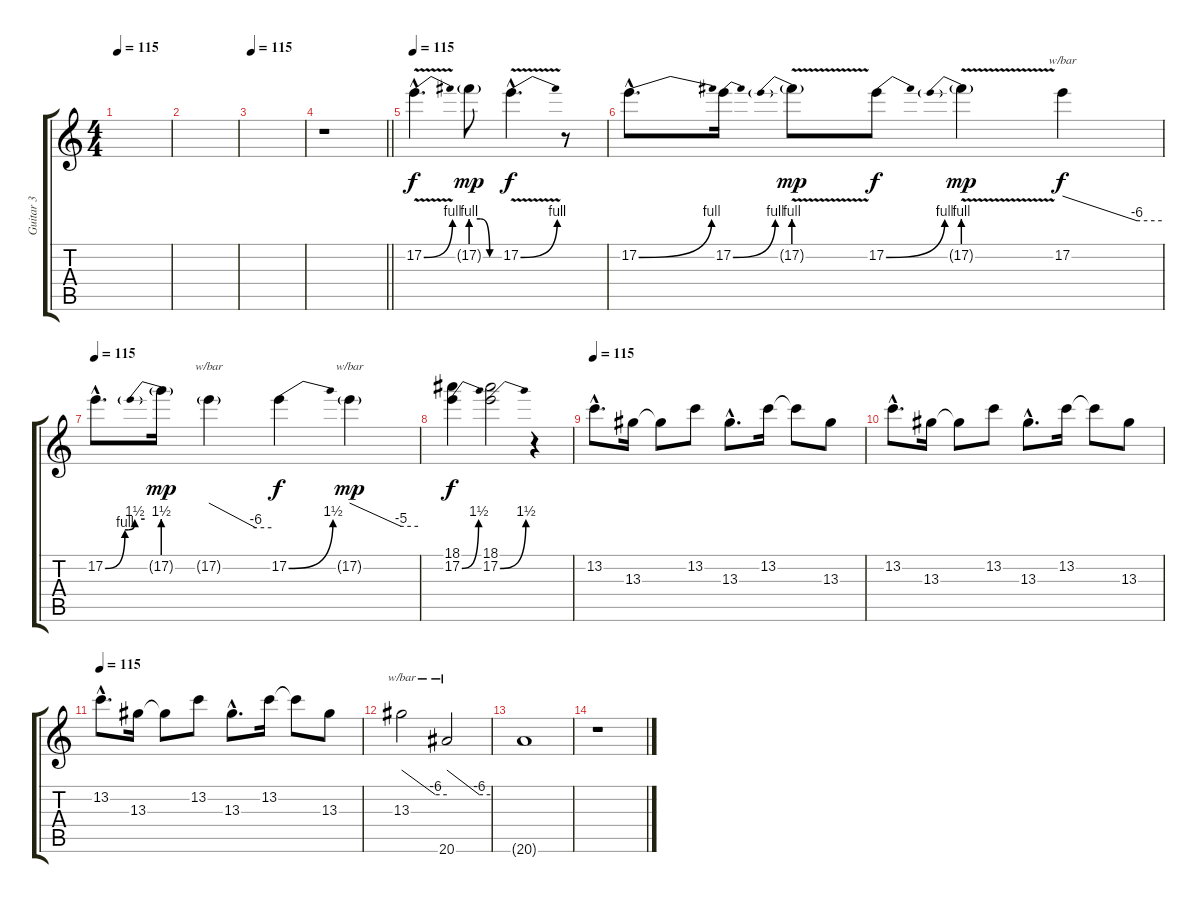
\track ("Guitar 3" "Guitar 3") {instrument distortionguitar}
\staff {score tabs}
\tuning (E4 B3 G3 D3 A2 D2) {hide}
\ts (4 4)
\tempo 115
\clef g2
\ks c
|
|
\tempo 115
|
\barLineRight lightlight
r.1 |
\tempo 115
17.2{be (bend 0 0 60 4) v hac}.4{d} 17.2{be (custom 0 4 20 4 40 0 60 0) g}.8{dy mp} 17.2{be (bend 0 0 60 4) v hac}.4{d dy f} r.8 |
17.2{be (bend 0 0 60 4) hac}.8{d} 17.2{be (bend 0 0 60 4)}.16 17.2{be (prebend 0 4 60 4) v g}.8{dy mp} 17.2{be (bend 0 0 60 4)}.8{dy f} 17.2{be (prebend 0 4 60 4) v g}.4{dy mp} 17.2.4{tbe (custom default 0 0 45 -24 60 -24) dy f} |
\tempo 115
17.2{be (custom 0 0 30 4 35 4 45 6 60 6) hac}.8{d} 17.2{be (prebend 0 6 60 6) g}.16{dy mp} 17.2{g}.4{tbe (custom default 0 0 45 -24 60 -24)} 17.2{be (bend 0 0 60 6)}.4{dy f} 17.2{g}.4{tbe (custom default 0 0 45 -20 60 -20) dy mp} |
(18.1 17.2{be (bend 0 0 60 6)}).4{dy f} (18.1 17.2{be (bend 0 0 60 6)}).2 r.4 |
\tempo 115
13.2{hac}.8{d} 13.3.16 13.3{t}.8 13.2.8 13.3{hac}.8{d} 13.2.16 13.2{t}.8 13.3.8 |
13.2{hac}.8{d} 13.3.16 13.3{t}.8 13.2.8 13.3{hac}.8{d} 13.2.16 13.2{t}.8 13.3.8 |
\tempo 115
13.2{hac}.8{d} 13.3.16 13.3{t}.8 13.2.8 13.3{hac}.8{d} 13.2.16 13.2{t}.8 13.3.8 |
13.3.2{tbe (custom default 0 0 45 -24 60 -24)} 20.6.2{tbe (custom default 0 0 45 -24 60 -24)} |
20.6{t}.1 |
r.1
